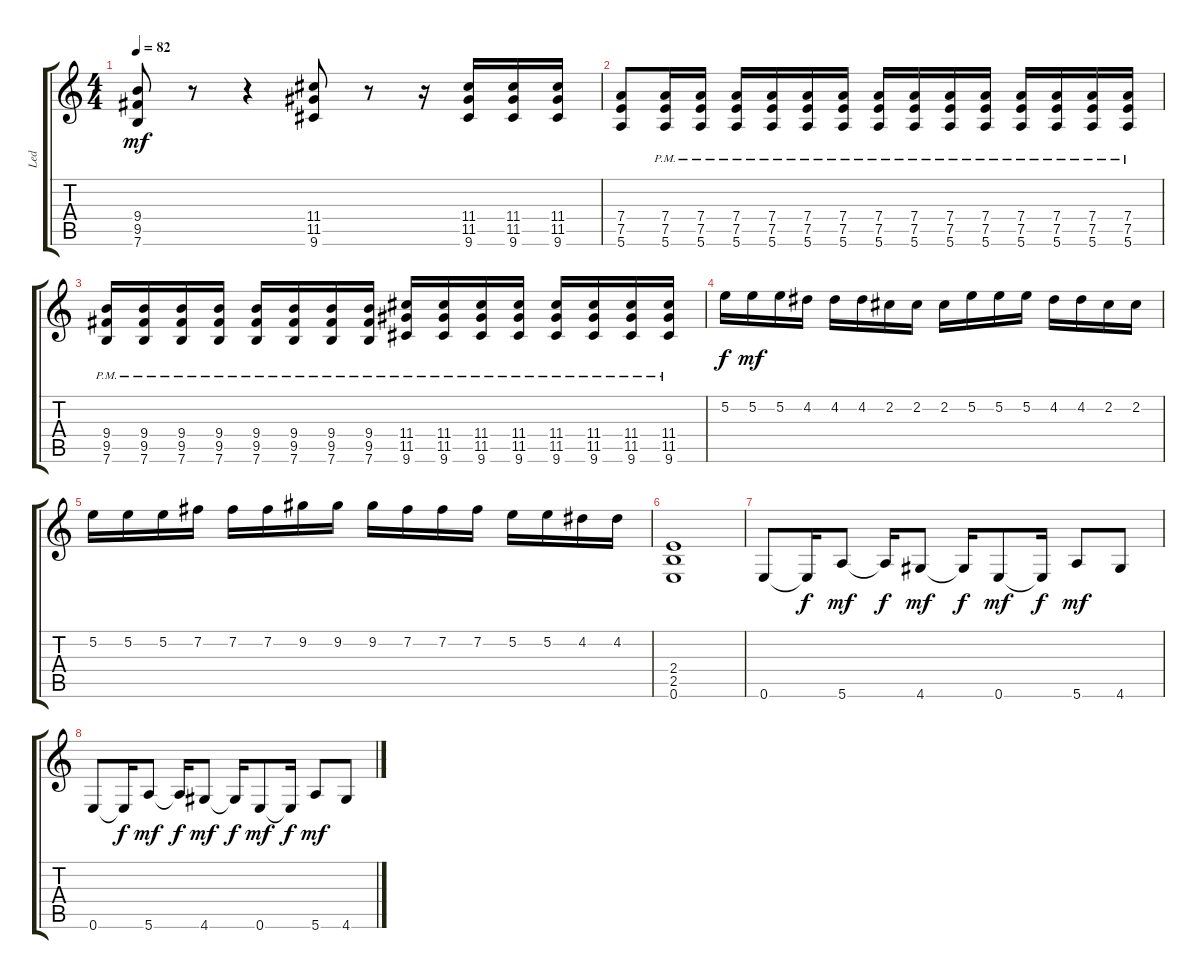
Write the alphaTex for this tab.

\track ("Led" "Led") {instrument overdrivenguitar}
\staff {score tabs}
\tuning (E4 B3 G3 D3 A2 E2) {hide}
\ts (4 4)
\tempo 82
\clef g2
\ks c
(9.4 9.5 7.6).8{dy mf} r.8 r.4 (11.4 11.5 9.6).8 r.8 r.16 (11.4 11.5 9.6).16 (11.4 11.5 9.6).16 (11.4 11.5 9.6).16 |
(7.4 7.5 5.6).8 (7.4{pm} 7.5{pm} 5.6{pm}).16 (7.4{pm} 7.5{pm} 5.6{pm}).16 (7.4{pm} 7.5{pm} 5.6{pm}).16 (7.4{pm} 7.5{pm} 5.6{pm}).16 (7.4{pm} 7.5{pm} 5.6{pm}).16 (7.4{pm} 7.5{pm} 5.6{pm}).16 (7.4{pm} 7.5{pm} 5.6{pm}).16 (7.4{pm} 7.5{pm} 5.6{pm}).16 (7.4{pm} 7.5{pm} 5.6{pm}).16 (7.4{pm} 7.5{pm} 5.6{pm}).16 (7.4{pm} 7.5{pm} 5.6{pm}).16 (7.4{pm} 7.5{pm} 5.6{pm}).16 (7.4{pm} 7.5{pm} 5.6{pm}).16 (7.4{pm} 7.5{pm} 5.6{pm}).16 |
(9.4{pm} 9.5{pm} 7.6{pm}).16 (9.4{pm} 9.5{pm} 7.6{pm}).16 (9.4{pm} 9.5{pm} 7.6{pm}).16 (9.4{pm} 9.5{pm} 7.6{pm}).16 (9.4{pm} 9.5{pm} 7.6{pm}).16 (9.4{pm} 9.5{pm} 7.6{pm}).16 (9.4{pm} 9.5{pm} 7.6{pm}).16 (9.4{pm} 9.5{pm} 7.6{pm}).16 (11.4{pm} 11.5{pm} 9.6{pm}).16 (11.4{pm} 11.5{pm} 9.6{pm}).16 (11.4{pm} 11.5{pm} 9.6{pm}).16 (11.4{pm} 11.5{pm} 9.6{pm}).16 (11.4{pm} 11.5{pm} 9.6{pm}).16 (11.4{pm} 11.5{pm} 9.6{pm}).16 (11.4{pm} 11.5{pm} 9.6{pm}).16 (11.4{pm} 11.5{pm} 9.6{pm}).16 |
5.2.16{dy f} 5.2.16{dy mf} 5.2.16 4.2.16 4.2.16 4.2.16 2.2.16 2.2.16 2.2.16 5.2.16 5.2.16 5.2.16 4.2.16 4.2.16 2.2.16 2.2.16 |
5.2.16 5.2.16 5.2.16 7.2.16 7.2.16 7.2.16 9.2.16 9.2.16 9.2.16 7.2.16 7.2.16 7.2.16 5.2.16 5.2.16 4.2.16 4.2.16 |
(2.4 2.5 0.6).1 |
0.6.8 0.6{t}.16{dy f} 5.6.8{dy mf} 5.6{t}.16{dy f} 4.6.8{dy mf} 4.6{t}.16{dy f} 0.6.8{dy mf} 0.6{t}.16{dy f} 5.6.8{dy mf} 4.6.8 |
0.6.8 0.6{t}.16{dy f} 5.6.8{dy mf} 5.6{t}.16{dy f} 4.6.8{dy mf} 4.6{t}.16{dy f} 0.6.8{dy mf} 0.6{t}.16{dy f} 5.6.8{dy mf} 4.6.8
